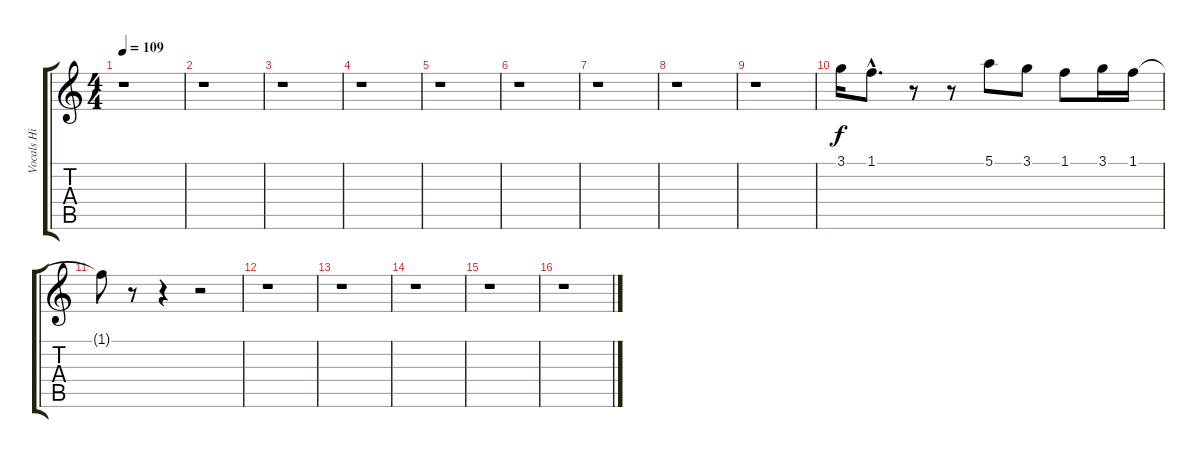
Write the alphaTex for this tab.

\track ("Vocals Hi" "Vocals Hi") {instrument distortionguitar}
\staff {score tabs}
\tuning (E4 B3 G3 D3 A2 E2) {hide}
\ts (4 4)
\tempo 109
\clef g2
\ks c
r.1{dy f} |
r.1 |
r.1 |
r.1 |
r.1 |
r.1 |
r.1 |
r.1 |
r.1 |
3.1.16 1.1{hac}.8{d} r.8 r.8 5.1.8 3.1.8 1.1.8 3.1.16 1.1.16 |
1.1{t}.8 r.8 r.4 r.2 |
r.1 |
r.1 |
r.1 |
r.1 |
r.1
